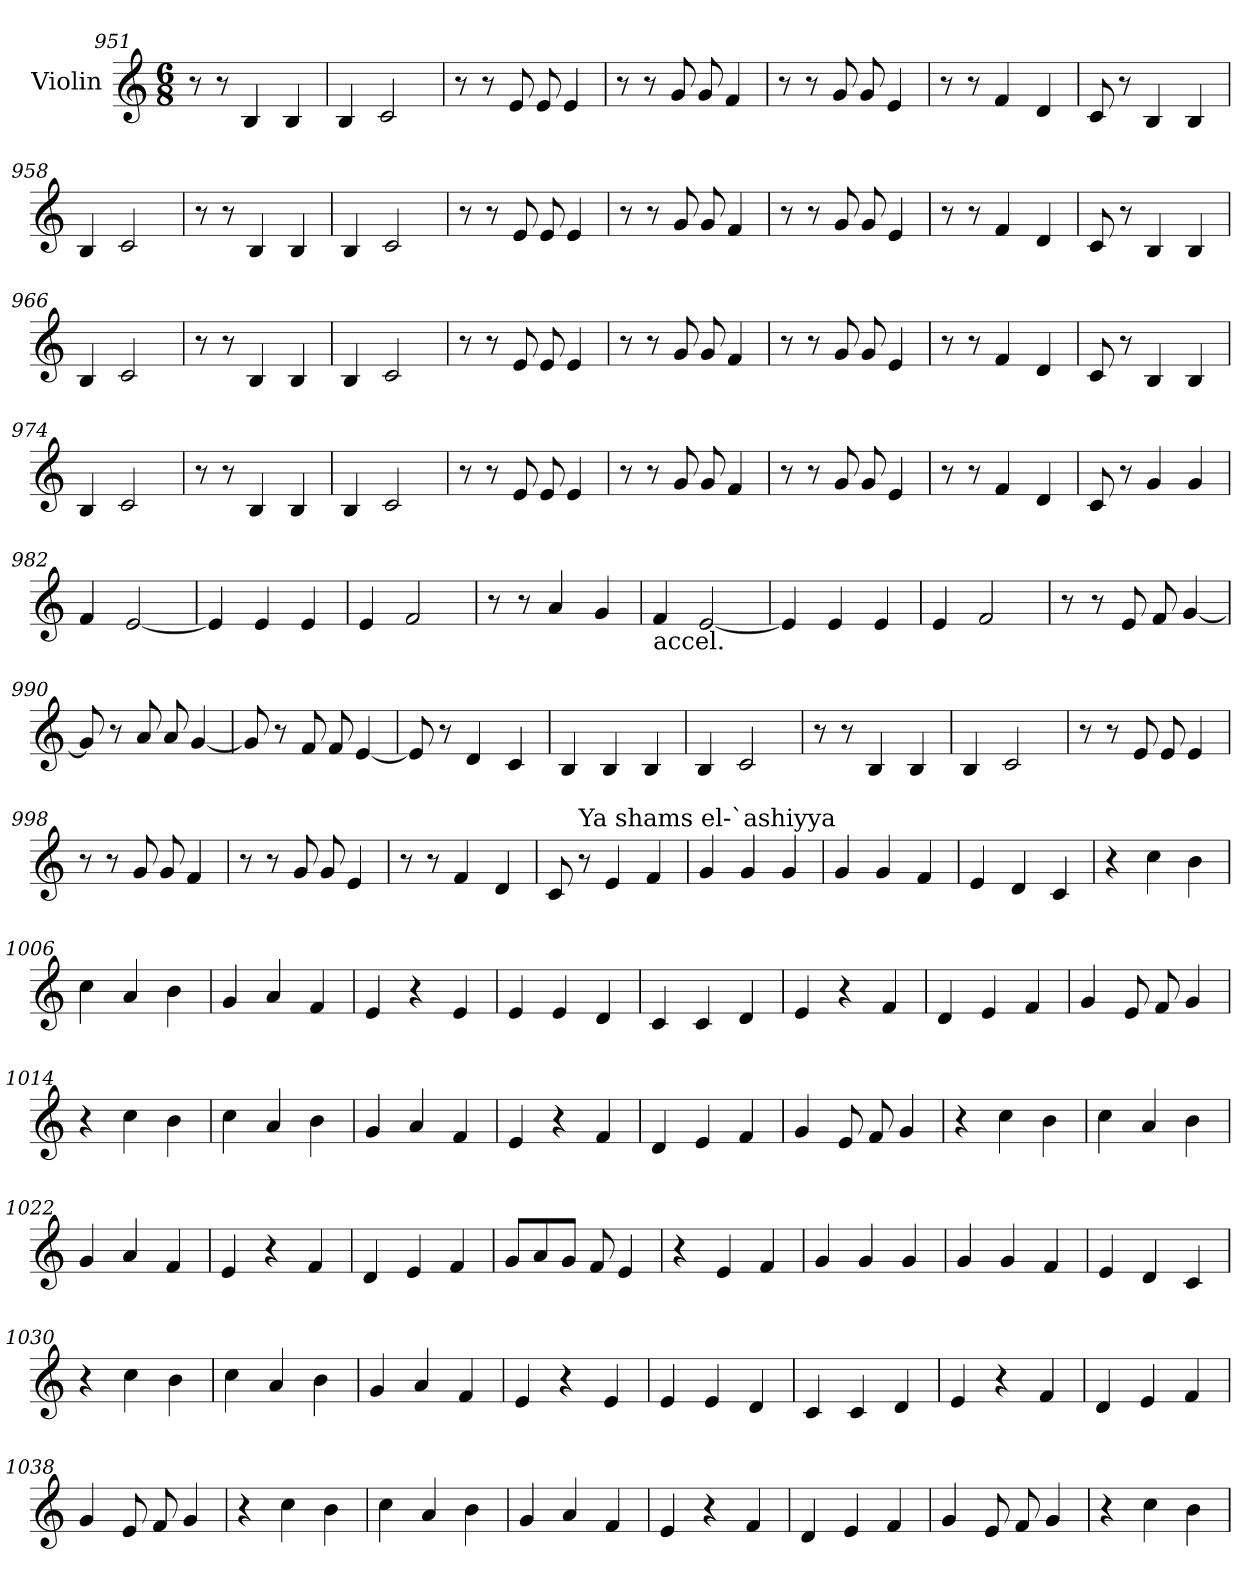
**kern
*part1
*staff1
*I"Violin
*clefG2
*k[]
*C:
*M6/8
=951
8r
8r
4B/
4B/
=952
4B/
2c/
=953
8r
8r
8e/
8e/
4e/
=954
8r
8r
8g/
8g/
4f/
!!LO:PB:g=z
=955
8r
8r
8g/
8g/
4e/
=956
8r
8r
4f/
4d/
=957
8c/
8r
4B/
4B/
=958
4B/
2c/
=959
8r
8r
4B/
4B/
!!LO:PB:g=z
=960
4B/
2c/
=961
8r
8r
8e/
8e/
4e/
=962
8r
8r
8g/
8g/
4f/
!!LO:PB:g=z
=963
8r
8r
8g/
8g/
4e/
=964
8r
8r
4f/
4d/
=965
8c/
8r
4B/
4B/
=966
4B/
2c/
!!LO:PB:g=z
=967
8r
8r
4B/
4B/
=968
4B/
2c/
=969
8r
8r
8e/
8e/
4e/
!!LO:PB:g=z
=970
8r
8r
8g/
8g/
4f/
=971
8r
8r
8g/
8g/
4e/
=972
8r
8r
4f/
4d/
=973
8c/
8r
4B/
4B/
!!LO:PB:g=z
=974
4B/
2c/
=975
8r
8r
4B/
4B/
=976
4B/
2c/
!!LO:PB:g=z
=977
8r
8r
8e/
8e/
4e/
=978
8r
8r
8g/
8g/
4f/
=979
8r
8r
8g/
8g/
4e/
=980
8r
8r
4f/
4d/
!!LO:PB:g=z
=981
8c/
8r
4g/
4g/
=982
4f/
[2e/
=983
4e/]
4e/
4e/
!!LO:PB:g=z
=984
4e/
2f/
=985
8r
8r
4a/
4g/
=986
!LO:TX:b:t=accel.
4f/
[2e/
=987
4e/]
4e/
4e/
=988
4e/
2f/
!!LO:PB:g=z
=989
8r
8r
8e/
8f/
[4g/
=990
8g/]
8r
8a/
8a/
[4g/
!!LO:PB:g=z
=991
8g/]
8r
8f/
8f/
[4e/
=992
8e/]
8r
4d/
4c/
=993
4B/
4B/
4B/
=994
4B/
2c/
!!LO:PB:g=z
=995
8r
8r
4B/
4B/
=996
4B/
2c/
=997
8r
8r
8e/
8e/
4e/
!!LO:PB:g=z
=998
8r
8r
8g/
8g/
4f/
=999
8r
8r
8g/
8g/
4e/
=1000
8r
8r
4f/
4d/
=1001
*MM180
8c/
!LO:TX:a:t=Ya shams el-`ashiyya
8r
4e/
4f/
!!LO:PB:g=z
=1002
4g/
4g/
4g/
=1003
4g/
4g/
4f/
=1004
4e/
4d/
4c/
!!LO:PB:g=z
=1005
4r
4cc\
4b\
=1006
4cc\
4a/
4b\
=1007
4g/
4a/
4f/
=1008
4e/
4r
4e/
=1009
4e/
4e/
4d/
=1010
4c/
4c/
4d/
=1011
4e/
4r
4f/
!!LO:PB:g=z
=1012
4d/
4e/
4f/
=1013
4g/
8e/
8f/
4g/
=1014
4r
4cc\
4b\
=1015
4cc\
4a/
4b\
!!LO:PB:g=z
=1016
4g/
4a/
4f/
=1017
4e/
4r
4f/
=1018
4d/
4e/
4f/
!!LO:PB:g=z
=1019
4g/
8e/
8f/
4g/
=1020
4r
4cc\
4b\
=1021
4cc\
4a/
4b\
=1022
4g/
4a/
4f/
!!LO:PB:g=z
=1023
4e/
4r
4f/
=1024
4d/
4e/
4f/
=1025
8g/L
8a/
8g/J
8f/
4e/
!!LO:PB:g=z
=1026
4r
4e/
4f/
=1027
4g/
4g/
4g/
=1028
4g/
4g/
4f/
=1029
4e/
4d/
4c/
!!LO:PB:g=z
=1030
4r
4cc\
4b\
=1031
4cc\
4a/
4b\
=1032
4g/
4a/
4f/
!!LO:PB:g=z
=1033
4e/
4r
4e/
=1034
4e/
4e/
4d/
=1035
4c/
4c/
4d/
=1036
4e/
4r
4f/
!!LO:PB:g=z
=1037
4d/
4e/
4f/
=1038
4g/
8e/
8f/
4g/
!!LO:PB:g=z
=1039
4r
4cc\
4b\
=1040
4cc\
4a/
4b\
=1041
4g/
4a/
4f/
=1042
4e/
4r
4f/
=1043
4d/
4e/
4f/
!!LO:PB:g=z
=1044
4g/
8e/
8f/
4g/
=1045
4r
4cc\
4b\
=
*-
